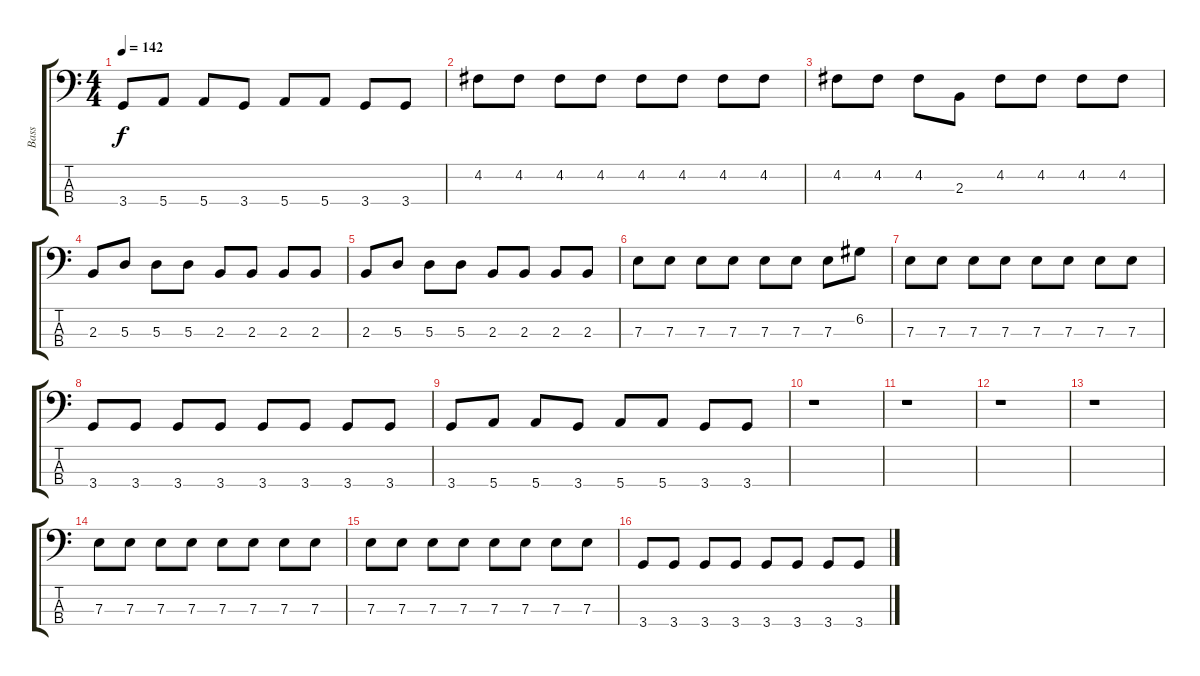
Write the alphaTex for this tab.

\track ("Bass" "Bass") {instrument electricbassfinger}
\staff {score tabs}
\tuning (G2 D2 A1 E1) {hide}
\ts (4 4)
\tempo 142
\clef f4
\ks c
3.4.8{dy f} 5.4.8 5.4.8 3.4.8 5.4.8 5.4.8 3.4.8 3.4.8 |
4.2.8 4.2.8 4.2.8 4.2.8 4.2.8 4.2.8 4.2.8 4.2.8 |
4.2.8 4.2.8 4.2.8 2.3.8 4.2.8 4.2.8 4.2.8 4.2.8 |
2.3.8 5.3.8 5.3.8 5.3.8 2.3.8 2.3.8 2.3.8 2.3.8 |
2.3.8 5.3.8 5.3.8 5.3.8 2.3.8 2.3.8 2.3.8 2.3.8 |
7.3.8 7.3.8 7.3.8 7.3.8 7.3.8 7.3.8 7.3.8 6.2.8 |
7.3.8 7.3.8 7.3.8 7.3.8 7.3.8 7.3.8 7.3.8 7.3.8 |
3.4.8 3.4.8 3.4.8 3.4.8 3.4.8 3.4.8 3.4.8 3.4.8 |
3.4.8 5.4.8 5.4.8 3.4.8 5.4.8 5.4.8 3.4.8 3.4.8 |
r.1 |
r.1 |
r.1 |
r.1 |
7.3.8 7.3.8 7.3.8 7.3.8 7.3.8 7.3.8 7.3.8 7.3.8 |
7.3.8 7.3.8 7.3.8 7.3.8 7.3.8 7.3.8 7.3.8 7.3.8 |
3.4.8 3.4.8 3.4.8 3.4.8 3.4.8 3.4.8 3.4.8 3.4.8
